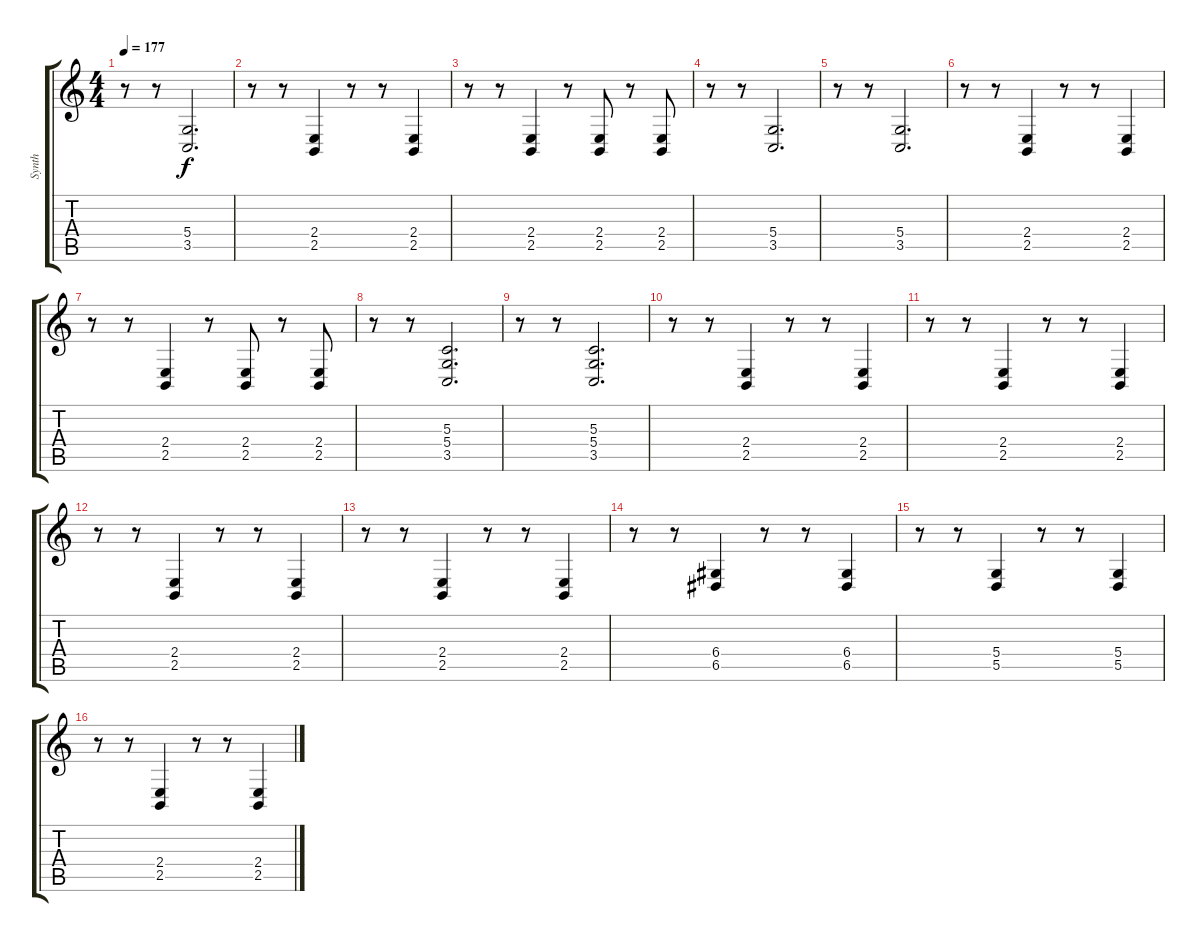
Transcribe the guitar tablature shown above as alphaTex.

\track ("Synth" "Synth") {instrument violin}
\staff {score tabs}
\tuning (E4 B3 G3 D3 A2 E2) {hide}
\ts (4 4)
\tempo 177
\clef g2
\ks c
r.8{dy f} r.8 (5.4 3.5).2{d} |
r.8 r.8 (2.4 2.5).4 r.8 r.8 (2.4 2.5).4 |
r.8 r.8 (2.4 2.5).4 r.8 (2.4 2.5).8 r.8 (2.4 2.5).8 |
r.8 r.8 (5.4 3.5).2{d} |
r.8 r.8 (5.4 3.5).2{d} |
r.8 r.8 (2.4 2.5).4 r.8 r.8 (2.4 2.5).4 |
r.8 r.8 (2.4 2.5).4 r.8 (2.4 2.5).8 r.8 (2.4 2.5).8 |
r.8 r.8 (5.3 5.4 3.5).2{d} |
r.8 r.8 (5.3 5.4 3.5).2{d} |
r.8 r.8 (2.4 2.5).4 r.8 r.8 (2.4 2.5).4 |
r.8 r.8 (2.4 2.5).4 r.8 r.8 (2.4 2.5).4 |
r.8 r.8 (2.4 2.5).4 r.8 r.8 (2.4 2.5).4 |
r.8 r.8 (2.4 2.5).4 r.8 r.8 (2.4 2.5).4 |
r.8 r.8 (6.4 6.5).4 r.8 r.8 (6.4 6.5).4 |
r.8 r.8 (5.4 5.5).4 r.8 r.8 (5.4 5.5).4 |
r.8 r.8 (2.4 2.5).4 r.8 r.8 (2.4 2.5).4
